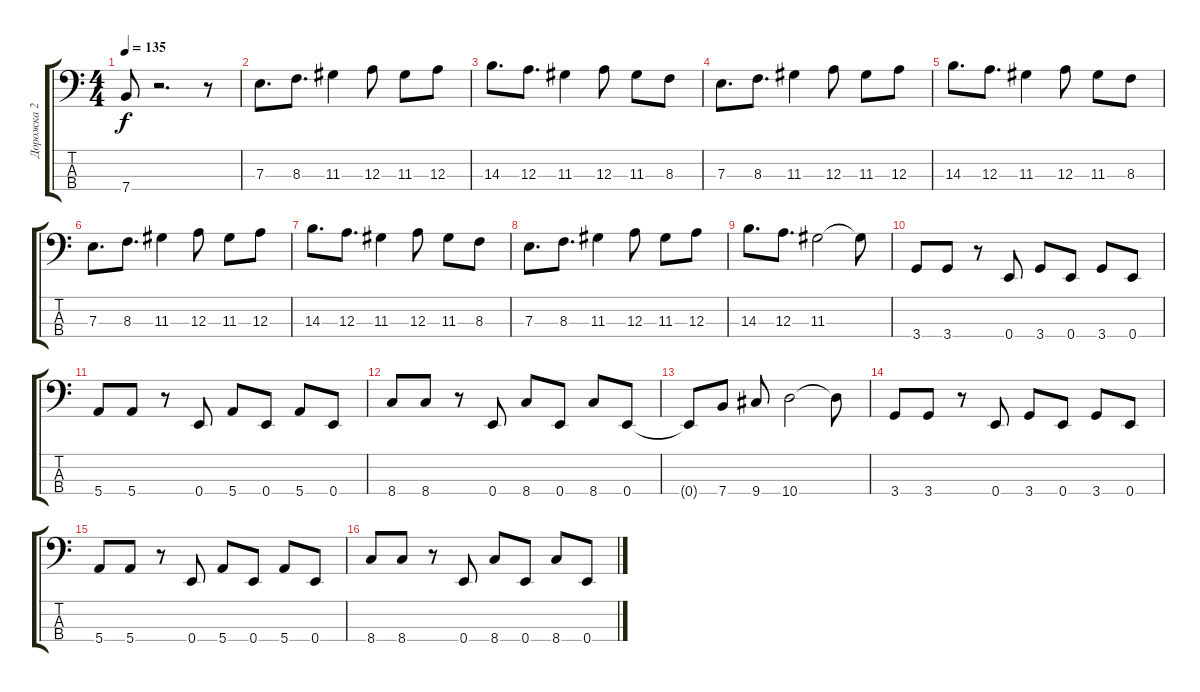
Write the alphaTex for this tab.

\track ("Дорожка 2" "Дорожка 2") {instrument electricbasspick}
\staff {score tabs}
\tuning (G2 D2 A1 E1) {hide}
\ts (4 4)
\tempo 135
\clef f4
\ks c
7.4.8{dy f} r.2{d} r.8 |
7.3.8{d} 8.3.8{d} 11.3.4 12.3.8 11.3.8 12.3.8 |
14.3.8{d} 12.3.8{d} 11.3.4 12.3.8 11.3.8 8.3.8 |
7.3.8{d} 8.3.8{d} 11.3.4 12.3.8 11.3.8 12.3.8 |
14.3.8{d} 12.3.8{d} 11.3.4 12.3.8 11.3.8 8.3.8 |
7.3.8{d} 8.3.8{d} 11.3.4 12.3.8 11.3.8 12.3.8 |
14.3.8{d} 12.3.8{d} 11.3.4 12.3.8 11.3.8 8.3.8 |
7.3.8{d} 8.3.8{d} 11.3.4 12.3.8 11.3.8 12.3.8 |
14.3.8{d} 12.3.8{d} 11.3.2 11.3{t}.8 |
3.4.8 3.4.8 r.8 0.4.8 3.4.8 0.4.8 3.4.8 0.4.8 |
5.4.8 5.4.8 r.8 0.4.8 5.4.8 0.4.8 5.4.8 0.4.8 |
8.4.8 8.4.8 r.8 0.4.8 8.4.8 0.4.8 8.4.8 0.4.8 |
0.4{t}.8 7.4.8 9.4.8 10.4.2 10.4{t}.8 |
3.4.8 3.4.8 r.8 0.4.8 3.4.8 0.4.8 3.4.8 0.4.8 |
5.4.8 5.4.8 r.8 0.4.8 5.4.8 0.4.8 5.4.8 0.4.8 |
8.4.8 8.4.8 r.8 0.4.8 8.4.8 0.4.8 8.4.8 0.4.8
